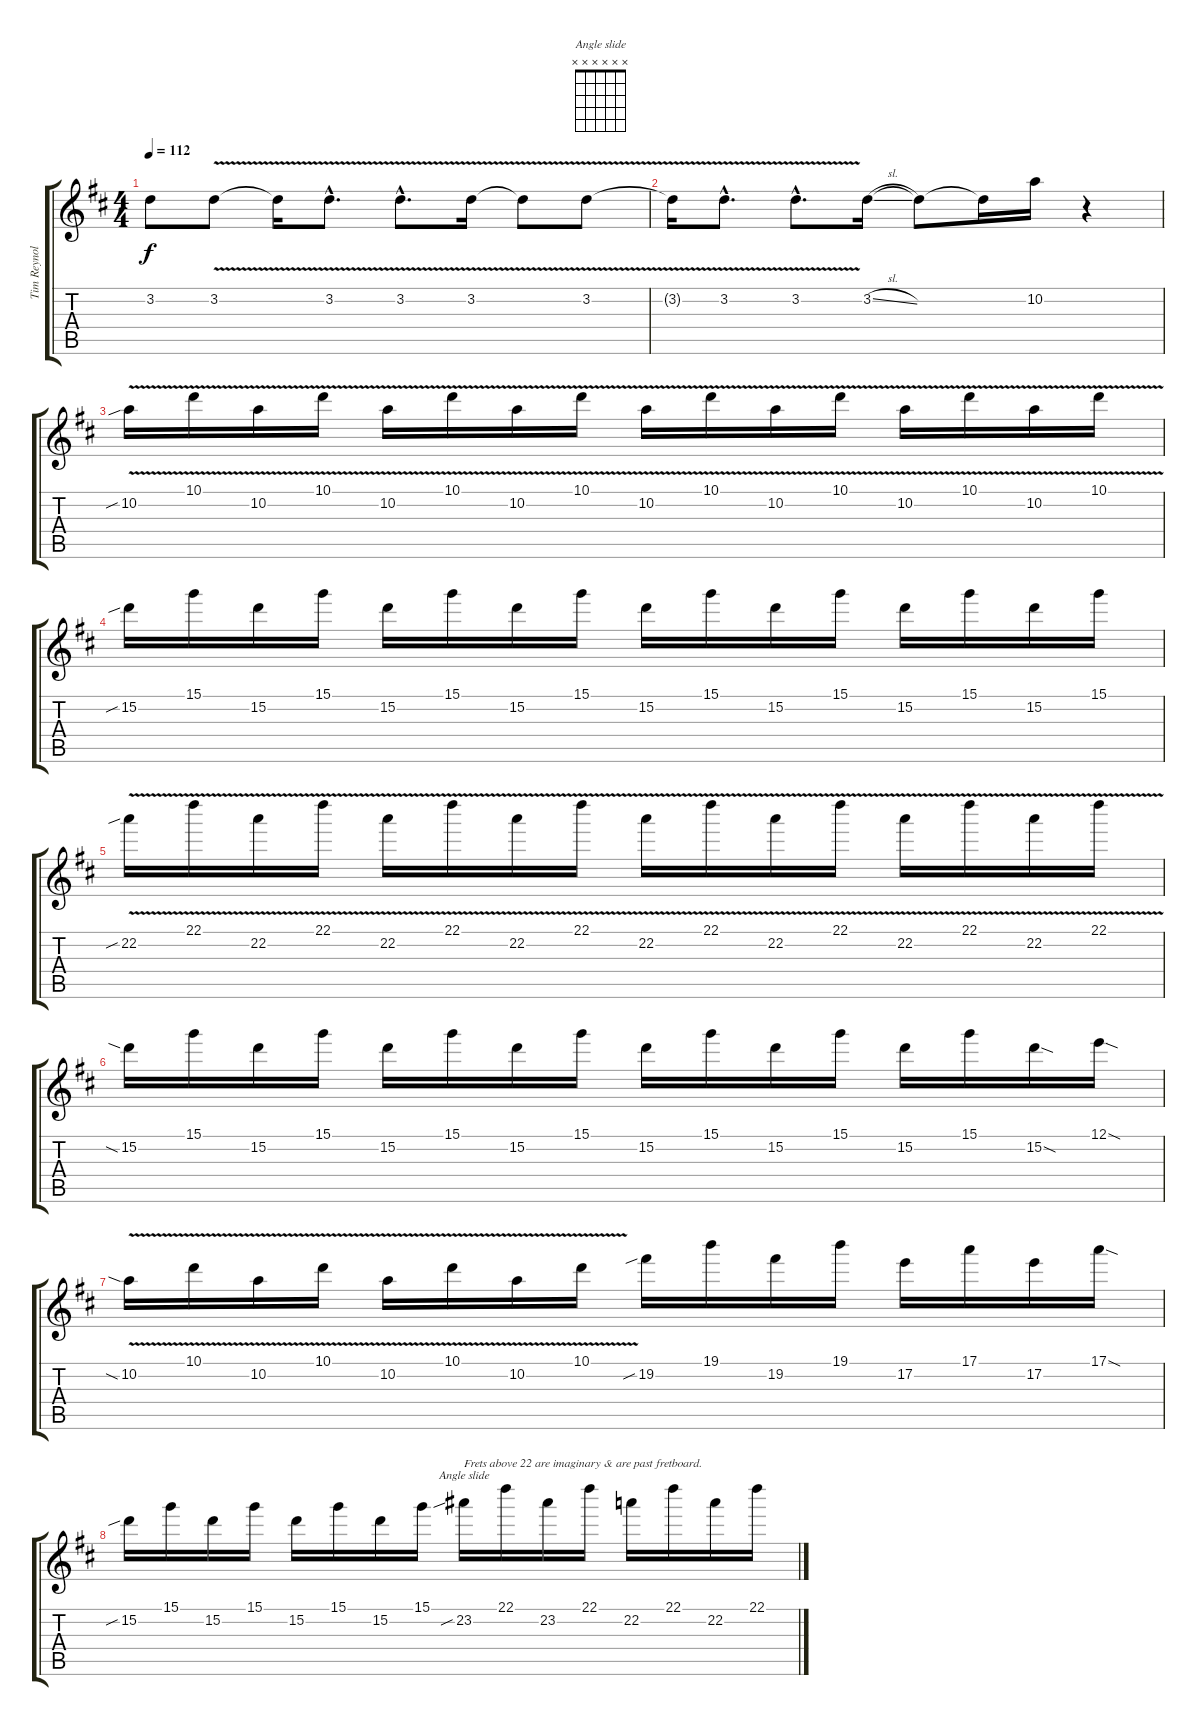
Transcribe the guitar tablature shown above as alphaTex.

\track ("Tim Reynolds" "Tim Reynol") {instrument acousticguitarsteel}
\staff {score tabs}
\tuning (E4 B3 G3 D3 A2 E2) {hide}
\chord ("Angle slide" x x x x x x)
\ts (4 4)
\tempo 112
\clef g2
\ks d
3.2{t}.8{dy f} 3.2{v}.8 3.2{t}.16 3.2{v hac}.8{d} 3.2{v hac}.8{d} 3.2{v}.16 3.2{t}.8 3.2{v}.8 |
3.2{t}.16 3.2{v hac}.8{d} 3.2{v hac}.8{d} 3.2{sl}.16 3.2{t}.8 3.2{t}.16 10.2.16 r.4 |
10.2{v sib}.16 10.1{v}.16 10.2{v}.16 10.1{v}.16 10.2{v}.16 10.1{v}.16 10.2{v}.16 10.1{v}.16 10.2{v}.16 10.1{v}.16 10.2{v}.16 10.1{v}.16 10.2{v}.16 10.1{v}.16 10.2{v}.16 10.1{v}.16 |
15.2{sib}.16 15.1.16 15.2.16 15.1.16 15.2.16 15.1.16 15.2.16 15.1.16 15.2.16 15.1.16 15.2.16 15.1.16 15.2.16 15.1.16 15.2.16 15.1.16 |
22.2{v sib}.16 22.1{v}.16 22.2{v}.16 22.1{v}.16 22.2{v}.16 22.1{v}.16 22.2{v}.16 22.1{v}.16 22.2{v}.16 22.1{v}.16 22.2{v}.16 22.1{v}.16 22.2{v}.16 22.1{v}.16 22.2{v}.16 22.1{v}.16 |
15.2{sia}.16 15.1.16 15.2.16 15.1.16 15.2.16 15.1.16 15.2.16 15.1.16 15.2.16 15.1.16 15.2.16 15.1.16 15.2.16 15.1.16 15.2{sod}.16 12.1{sod}.16 |
10.2{v sia}.16 10.1{v}.16 10.2{v}.16 10.1{v}.16 10.2{v}.16 10.1{v}.16 10.2{v}.16 10.1{v}.16 19.2{sib}.16 19.1.16 19.2.16 19.1.16 17.2.16 17.1.16 17.2.16 17.1{sod}.16 |
15.2{sib}.16 15.1.16 15.2.16 15.1.16 15.2.16 15.1.16 15.2.16 15.1.16 23.2{sib}.16{ch "Angle slide" txt "Frets above 22 are imaginary & are past fretboard."} 22.1.16 23.2.16 22.1.16 22.2.16 22.1.16 22.2.16 22.1.16
